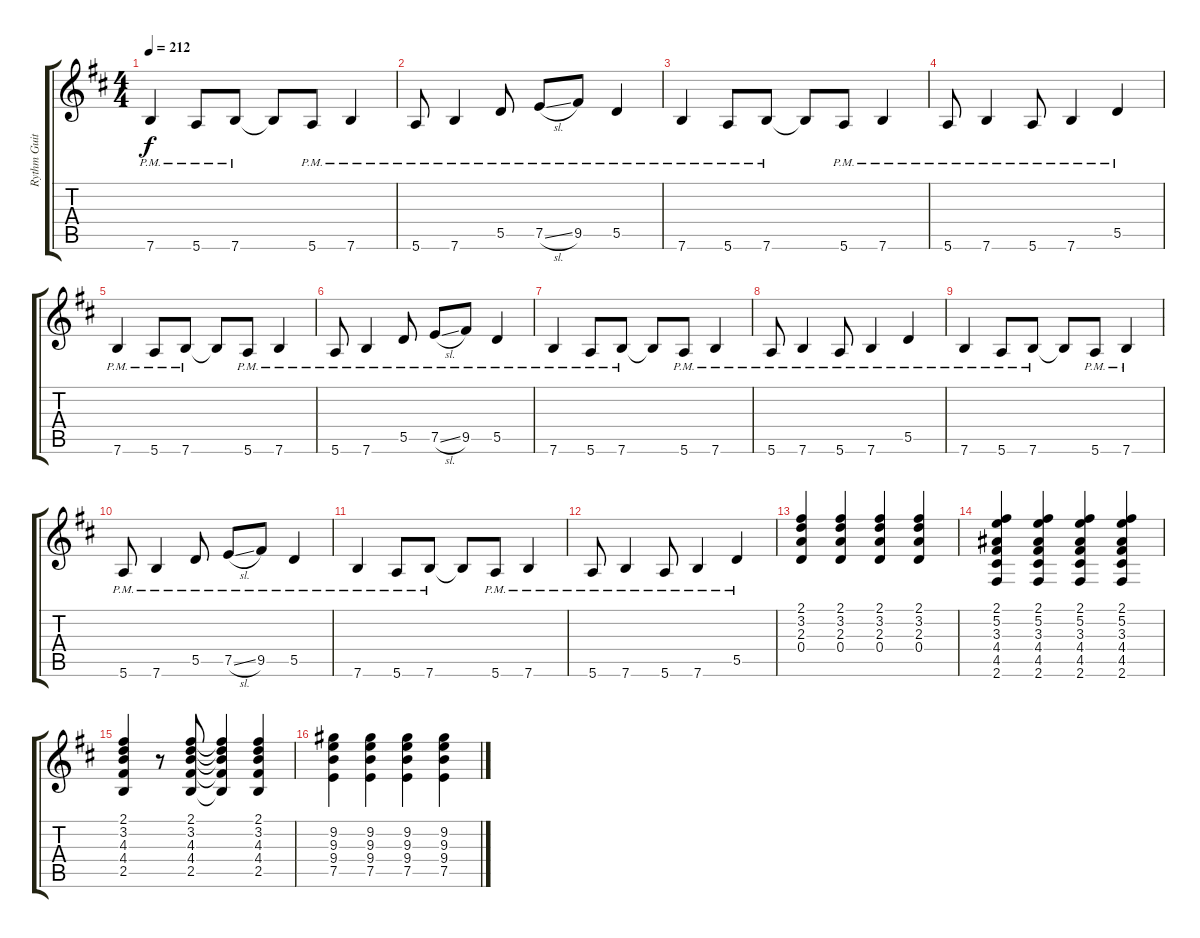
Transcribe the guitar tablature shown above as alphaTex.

\track ("Rythm Guitar" "Rythm Guit") {instrument overdrivenguitar}
\staff {score tabs}
\tuning (E4 B3 G3 D3 A2 E2) {hide}
\ts (4 4)
\tempo 212
\clef g2
\ks d
7.6{pm}.4{dy f} 5.6{pm}.8 7.6{pm}.8 7.6{t}.8 5.6{pm}.8 7.6{pm}.4 |
5.6{pm}.8 7.6{pm}.4 5.5{pm}.8 7.5{sl pm}.8 9.5{pm}.8 5.5{pm}.4 |
7.6{pm}.4 5.6{pm}.8 7.6{pm}.8 7.6{t}.8 5.6{pm}.8 7.6{pm}.4 |
5.6{pm}.8 7.6{pm}.4 5.6{pm}.8 7.6{pm}.4 5.5{pm}.4 |
7.6{pm}.4 5.6{pm}.8 7.6{pm}.8 7.6{t}.8 5.6{pm}.8 7.6{pm}.4 |
5.6{pm}.8 7.6{pm}.4 5.5{pm}.8 7.5{sl pm}.8 9.5{pm}.8 5.5{pm}.4 |
7.6{pm}.4 5.6{pm}.8 7.6{pm}.8 7.6{t}.8 5.6{pm}.8 7.6{pm}.4 |
5.6{pm}.8 7.6{pm}.4 5.6{pm}.8 7.6{pm}.4 5.5{pm}.4 |
7.6{pm}.4 5.6{pm}.8 7.6{pm}.8 7.6{t}.8 5.6{pm}.8 7.6{pm}.4 |
5.6{pm}.8 7.6{pm}.4 5.5{pm}.8 7.5{sl pm}.8 9.5{pm}.8 5.5{pm}.4 |
7.6{pm}.4 5.6{pm}.8 7.6{pm}.8 7.6{t}.8 5.6{pm}.8 7.6{pm}.4 |
5.6{pm}.8 7.6{pm}.4 5.6{pm}.8 7.6{pm}.4 5.5{pm}.4 |
(2.1 3.2 2.3 0.4).4 (2.1 3.2 2.3 0.4).4 (2.1 3.2 2.3 0.4).4 (2.1 3.2 2.3 0.4).4 |
(2.1 5.2 3.3 4.4 4.5 2.6).4 (2.1 5.2 3.3 4.4 4.5 2.6).4 (2.1 5.2 3.3 4.4 4.5 2.6).4 (2.1 5.2 3.3 4.4 4.5 2.6).4 |
(2.1 3.2 4.3 4.4 2.5).4 r.8 (2.1 3.2 4.3 4.4 2.5).8 (2.1{t} 3.2{t} 4.3{t} 4.4{t} 2.5{t}).4 (2.1 3.2 4.3 4.4 2.5).4 |
(9.2 9.3 9.4 7.5).4 (9.2 9.3 9.4 7.5).4 (9.2 9.3 9.4 7.5).4 (9.2 9.3 9.4 7.5).4
